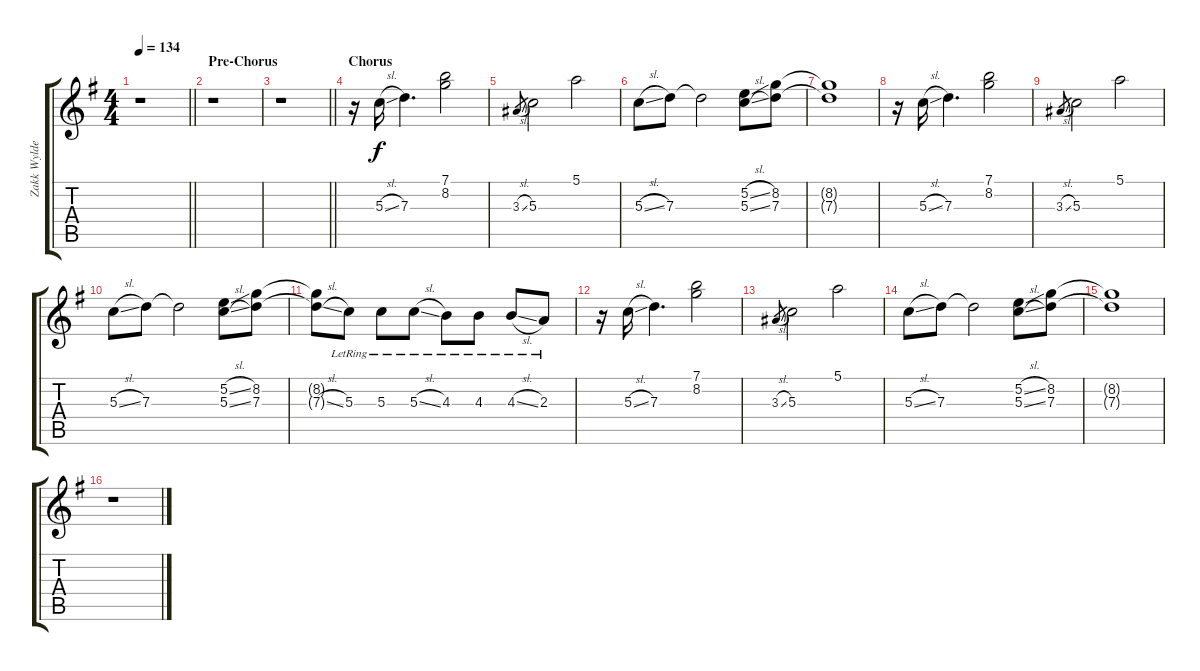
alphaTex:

\track ("Zakk Wylde (lead)" "Zakk Wylde") {instrument acousticguitarsteel}
\staff {score tabs}
\tuning (E4 B3 G3 D3 A2 E2) {hide}
\ts (4 4)
\tempo 134
\clef g2
\barLineRight lightlight
\ks g
r.1{dy f} |
\section ("" "Pre-Chorus")
r.1 |
\barLineRight lightlight
r.1 |
\section ("" "Chorus")
r.16 5.3{sl}.16 7.3.4{d} (7.1 8.2).2 |
3.3{sl}.8{gr} 5.3.2 5.1.2 |
5.3{sl}.8 7.3.8 7.3{t}.2 (5.2{sl} 5.3{sl}).8 (8.2 7.3).8 |
(8.2{t} 7.3{t}).1 |
r.16 5.3{sl}.16 7.3.4{d} (7.1 8.2).2 |
3.3{sl}.8{gr} 5.3.2 5.1.2 |
5.3{sl}.8 7.3.8 7.3{t}.2 (5.2{sl} 5.3{sl}).8 (8.2 7.3).8 |
(8.2{t} 7.3{sl t}).8 5.3{lr}.8 5.3{lr}.8 5.3{sl lr}.8 4.3{lr}.8 4.3{lr}.8 4.3{sl lr}.8 2.3{lr}.8 |
r.16 5.3{sl}.16 7.3.4{d} (7.1 8.2).2 |
3.3{sl}.8{gr} 5.3.2 5.1.2 |
5.3{sl}.8 7.3.8 7.3{t}.2 (5.2{sl} 5.3{sl}).8 (8.2 7.3).8 |
(8.2{t} 7.3{t}).1 |
r.1
